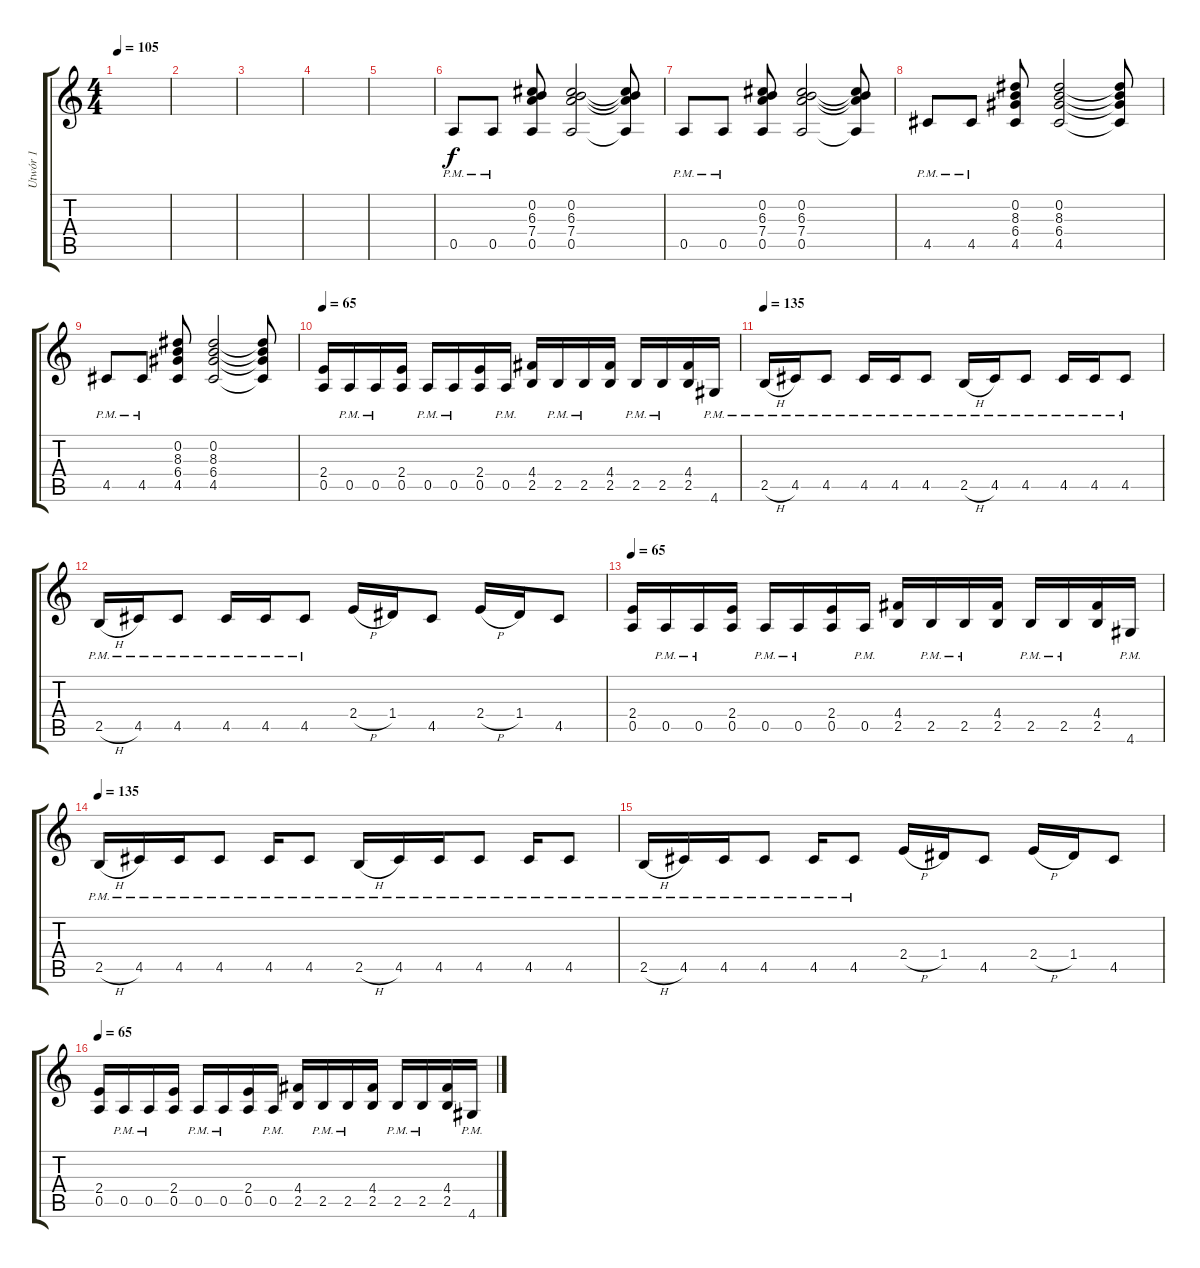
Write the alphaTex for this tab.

\track ("Utwór 1" "Utwór 1") {instrument distortionguitar}
\staff {score tabs}
\tuning (E4 B3 G3 D3 A2 E2) {hide}
\ts (4 4)
\tempo 105
\clef g2
\ks c
|
|
|
|
|
0.5{pm}.8 0.5{pm}.8 (0.2 6.3 7.4 0.5).8 (0.2 6.3 7.4 0.5).2 (0.2{t} 6.3{t} 7.4{t} 0.5{t}).8 |
0.5{pm}.8 0.5{pm}.8 (0.2 6.3 7.4 0.5).8 (0.2 6.3 7.4 0.5).2 (0.2{t} 6.3{t} 7.4{t} 0.5{t}).8 |
4.5{pm}.8 4.5{pm}.8 (0.2 8.3 6.4 4.5).8 (0.2 8.3 6.4 4.5).2 (0.2{t} 8.3{t} 6.4{t} 4.5{t}).8 |
4.5{pm}.8 4.5{pm}.8 (0.2 8.3 6.4 4.5).8 (0.2 8.3 6.4 4.5).2 (0.2{t} 8.3{t} 6.4{t} 4.5{t}).8 |
\tempo 65
(2.4 0.5).16 0.5{pm}.16 0.5{pm}.16 (2.4 0.5).16 0.5{pm}.16 0.5{pm}.16 (2.4 0.5).16 0.5{pm}.16 (4.4 2.5).16 2.5{pm}.16 2.5{pm}.16 (4.4 2.5).16 2.5{pm}.16 2.5{pm}.16 (4.4 2.5).16 4.6{pm}.16 |
\tempo 135
2.5{h pm}.16 4.5{pm}.16 4.5{pm}.8 4.5{pm}.16 4.5{pm}.16 4.5{pm}.8 2.5{h pm}.16 4.5{pm}.16 4.5{pm}.8 4.5{pm}.16 4.5{pm}.16 4.5{pm}.8 |
2.5{h pm}.16 4.5{pm}.16 4.5{pm}.8 4.5{pm}.16 4.5{pm}.16 4.5{pm}.8 2.4{h}.16 1.4.16 4.5.8 2.4{h}.16 1.4.16 4.5.8 |
\tempo 65
(2.4 0.5).16 0.5{pm}.16 0.5{pm}.16 (2.4 0.5).16 0.5{pm}.16 0.5{pm}.16 (2.4 0.5).16 0.5{pm}.16 (4.4 2.5).16 2.5{pm}.16 2.5{pm}.16 (4.4 2.5).16 2.5{pm}.16 2.5{pm}.16 (4.4 2.5).16 4.6{pm}.16 |
\tempo 135
2.5{h pm}.16 4.5{pm}.16 4.5{pm}.16 4.5{pm}.8 4.5{pm}.16 4.5{pm}.8 2.5{h pm}.16 4.5{pm}.16 4.5{pm}.16 4.5{pm}.8 4.5{pm}.16 4.5{pm}.8 |
2.5{h pm}.16 4.5{pm}.16 4.5{pm}.16 4.5{pm}.8 4.5{pm}.16 4.5{pm}.8 2.4{h}.16 1.4.16 4.5.8 2.4{h}.16 1.4.16 4.5.8 |
\tempo 65
(2.4 0.5).16 0.5{pm}.16 0.5{pm}.16 (2.4 0.5).16 0.5{pm}.16 0.5{pm}.16 (2.4 0.5).16 0.5{pm}.16 (4.4 2.5).16 2.5{pm}.16 2.5{pm}.16 (4.4 2.5).16 2.5{pm}.16 2.5{pm}.16 (4.4 2.5).16 4.6{pm}.16
